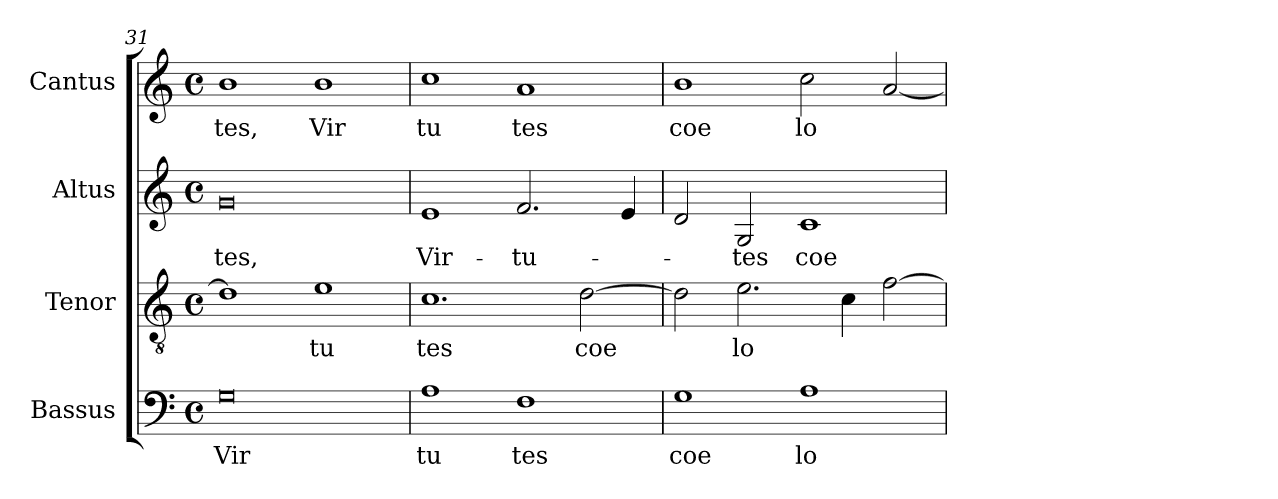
**kern	**text	**kern	**text	**kern	**text	**kern	**text
*part4	*part4	*part3	*part3	*part2	*part2	*part1	*part1
*staff4	*staff4	*staff3	*staff3	*staff2	*staff2	*staff1	*staff1
*I"Bassus	*	*I"Tenor	*	*I"Altus	*	*I"Cantus	*
*clefF4	*	*clefGv2	*	*clefG2	*	*clefG2	*
*M4/4	*	*M4/4	*	*M4/4	*	*M4/4	*
*met(c)	*	*met(c)	*	*met(c)	*	*met(c)	*
=31	=31	=31	=31	=31	=31	=31	=31
!	!LO:LY:b:cj	!	!	!	!LO:LY:b:cj	!	!LO:LY:b:cj
0G	Vir	1d]	.	0g	-tes,	1b	tes,
!	!	!	!LO:LY:b:cj	!	!	!	!LO:LY:b:cj
.	.	1e	tu	.	.	1b	Vir
=32	=32	=32	=32	=32	=32	=32	=32
!	!LO:LY:b:cj	!	!LO:LY:b:cj	!	!LO:LY:b:cj	!	!LO:LY:b:cj
1A	tu	1.c	tes	1e	Vir-	1cc	tu
!	!LO:LY:b:cj	!	!	!	!LO:LY:b:cj	!	!LO:LY:b:cj
1F	tes	.	.	2.f/	-tu-	1a	tes
!	!	!	!LO:LY:b	!	!	!	!
.	.	[>2d\	coe	.	.	.	.
.	.	.	.	4e/	.	.	.
=33	=33	=33	=33	=33	=33	=33	=33
!	!LO:LY:b:cj	!	!	!	!	!	!LO:LY:b:cj
1G	coe	2d\]	.	2d/	.	1b	coe
!	!	!	!LO:LY:b:cj	!	!LO:LY:b:cj	!	!
.	.	2.e\	lo	2G/	-tes	.	.
!	!LO:LY:b:cj	!	!	!	!LO:LY:b:cj	!	!LO:LY:b:cj
1A	lo	.	.	1c	coe-	2cc\	lo
.	.	4c\	.	.	.	.	.
.	.	[>2f\	.	.	.	[<2a/	.
=	=	=	=	=	=	=	=
*-	*-	*-	*-	*-	*-	*-	*-
